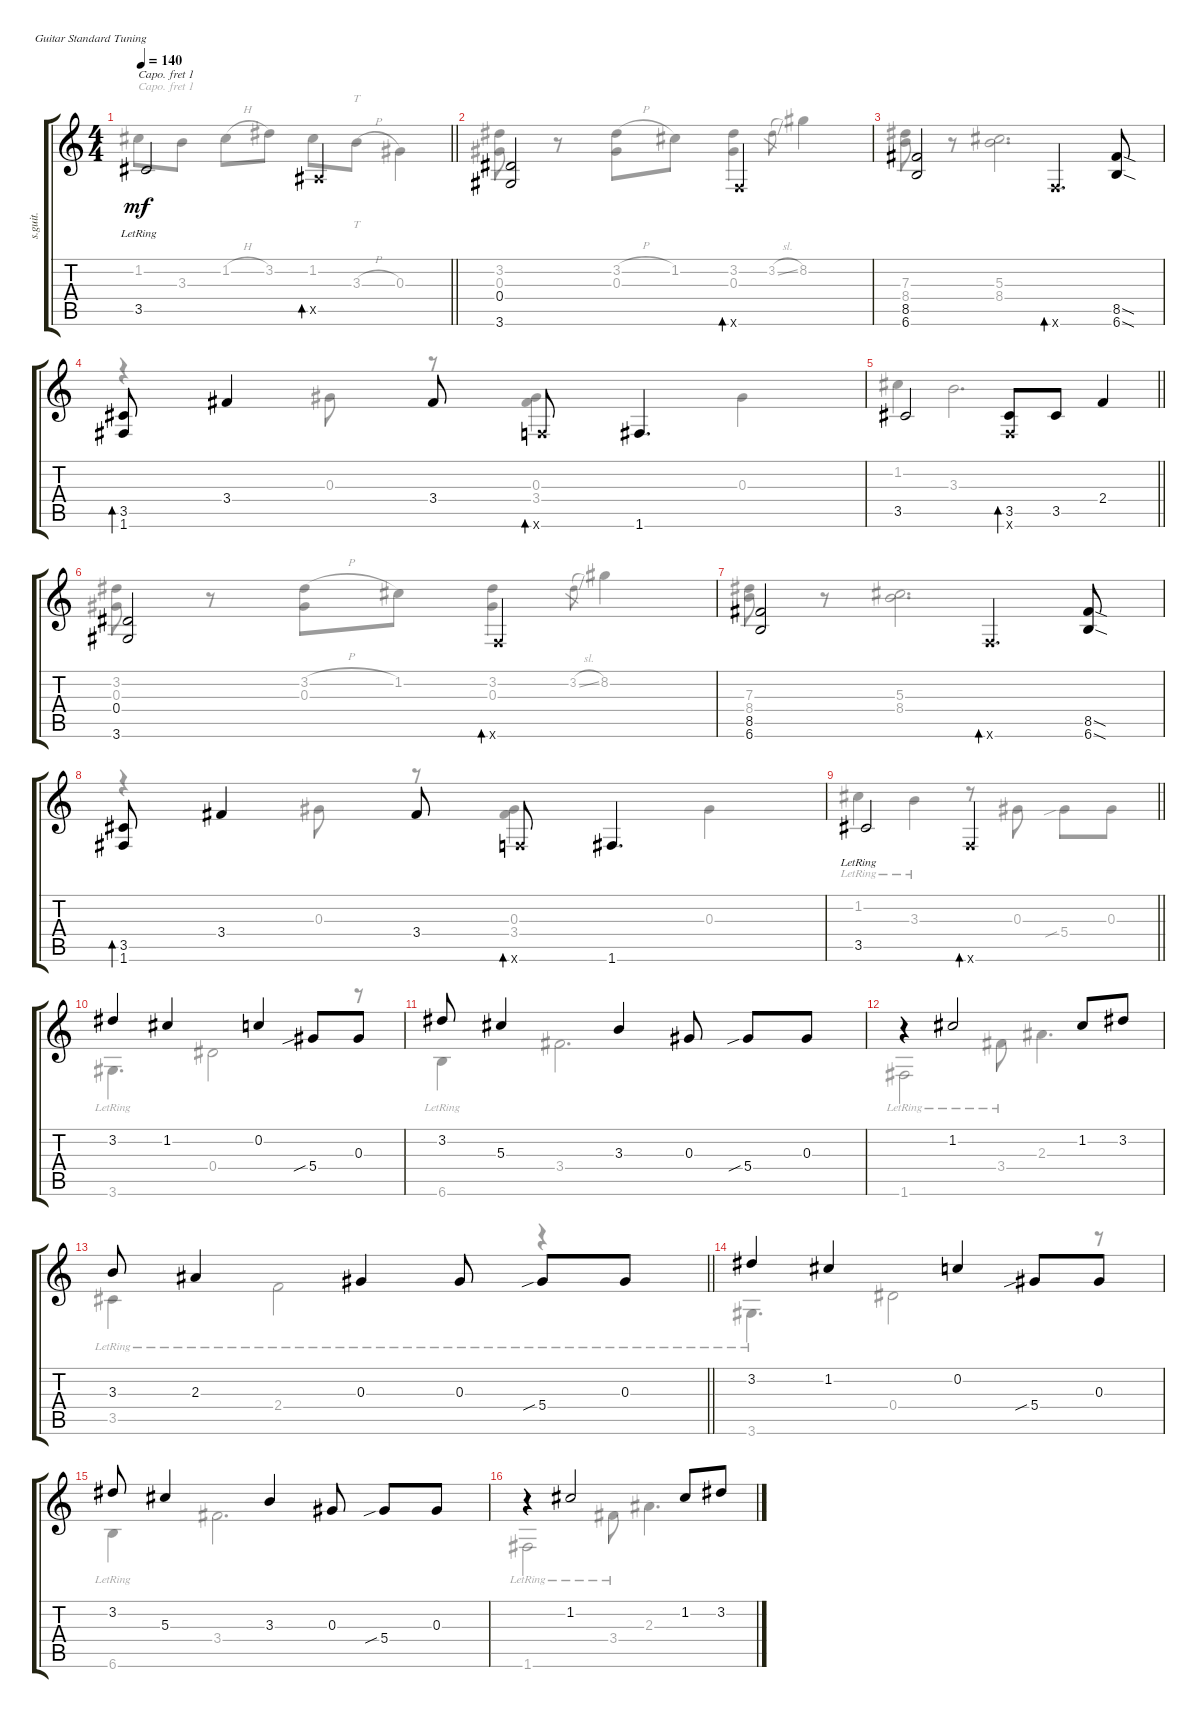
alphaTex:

\defaultSystemsLayout 4
\bracketExtendMode groupsimilarinstruments
\otherSystemsTrackNameOrientation horizontal
\chordDiagramsInScore
\track ("Steel Guitar" "s.guit.") {instrument acousticguitarsteel}
\staff {score tabs}
\capo 1
\tuning (E4 B3 G3 D3 A2 E2)
\voice
\ts (4 4)
\tempo 140
\clef g2
\barLineRight lightlight
\ks c
3.5{lr acc #}.2{dy mf beam Up} 0.5{x acc #}.2{bd 30 beam Up} |
(3.6{acc #} 0.4{acc #}).2{beam Up} 0.6{x}.2{bd 30 beam Up} |
(6.6 8.5{acc #}).2{beam Up} 0.6{x}.4{d bd 30 beam Up} (8.5{sod acc #} 6.6{sod}).8{beam Up} |
(1.6{acc #} 3.5{acc #}).8{bd 30 beam Up} 3.4{acc #}.4{beam Up} 3.4{acc #}.8{beam Up} 0.6{x}.8{bd 30 beam Up} 1.6{acc #}.4{d beam Up} |
\barLineRight lightlight
3.5{acc #}.2{beam Up} (0.6{x} 3.5{acc #}).8{bd 30 beam Up} 3.5{acc #}.8{beam Up} 2.4.4{beam Up} |
(3.6{acc #} 0.4{acc #}).2{beam Up} 0.6{x}.2{bd 30 beam Up} |
(6.6 8.5{acc #}).2{beam Up} 0.6{x}.4{d bd 30 beam Up} (8.5{sod acc #} 6.6{sod}).8{beam Up} |
(1.6{acc #} 3.5{acc #}).8{bd 30 beam Up} 3.4{acc #}.4{beam Up} 3.4{acc #}.8{beam Up} 0.6{x}.8{bd 30 beam Up} 1.6{acc #}.4{d beam Up} |
\barLineRight lightlight
3.5{lr acc #}.2{beam Up} 0.6{x}.2{bd 30 beam Up} |
3.2{acc #}.4{beam Up} 1.2{acc #}.4{beam Up} 0.2.4{beam Up} 5.4{sib acc #}.8{beam Up} 0.3{acc #}.8{beam Up} |
3.2{acc #}.8{beam Up} 5.3{acc #}.4{beam Up} 3.3.4{beam Up} 0.3{acc #}.8{beam Up} 5.4{sib acc #}.8{beam Up} 0.3{acc #}.8{beam Up} |
r.4{beam Up} 1.2{acc #}.2{beam Up} 1.2{acc #}.8{beam Up} 3.2{acc #}.8{beam Up} |
\barLineRight lightlight
3.3.8{beam Up} 2.3{acc #}.4{beam Up} 0.3{acc #}.4{beam Up} 0.3{acc #}.8{beam Up} 5.4{sib acc #}.8{beam Up} 0.3{acc #}.8{beam Up} |
3.2{acc #}.4{beam Up} 1.2{acc #}.4{beam Up} 0.2.4{beam Up} 5.4{sib acc #}.8{beam Up} 0.3{acc #}.8{beam Up} |
3.2{acc #}.8{beam Up} 5.3{acc #}.4{beam Up} 3.3.4{beam Up} 0.3{acc #}.8{beam Up} 5.4{sib acc #}.8{beam Up} 0.3{acc #}.8{beam Up} |
r.4{beam Up} 1.2{acc #}.2{beam Up} 1.2{acc #}.8{beam Up} 3.2{acc #}.8{beam Up}
\voice
\clef g2
\ottava regular
\simile none
\barLineRight lightlight
\ks c
1.2{acc #}.8{dy mf beam Down} 3.3.8{beam Down} 1.2{h acc #}.8{beam Down} 3.2{acc #}.8{beam Down} 1.2{acc #}.8{beam Down} 3.3{h}.8{tt beam Down} 0.3{acc #}.4{beam Down} |
(3.2{acc #} 0.3{acc #}).8{beam Down} r.8{beam Down} (3.2{h acc #} 0.3{acc #}).8{beam Down} 1.2{acc #}.8{beam Down} (3.2{acc #} 0.3{acc #}).4{beam Down} 3.2{sl acc #}.8{gr beam Down} 8.2{acc #}.4{beam Down} |
(7.3{acc #} 8.4).8{beam Down} r.8{beam Down} (5.3{acc #} 8.4).2{d beam Down} |
r.4{beam Down} 0.3{acc #}.8{beam Down} r.8{beam Down} (0.3{acc #} 3.4{acc #}).4{beam Down} 0.3{acc #}.4{beam Down} |
\barLineRight lightlight
1.2{acc #}.4{beam Down} 3.3.2{d beam Down} |
(3.2{acc #} 0.3{acc #}).8{beam Down} r.8{beam Down} (3.2{h acc #} 0.3{acc #}).8{beam Down} 1.2{acc #}.8{beam Down} (3.2{acc #} 0.3{acc #}).4{beam Down} 3.2{sl acc #}.8{gr beam Down} 8.2{acc #}.4{beam Down} |
(7.3{acc #} 8.4).8{beam Down} r.8{beam Down} (5.3{acc #} 8.4).2{d beam Down} |
r.4{beam Down} 0.3{acc #}.8{beam Down} r.8{beam Down} (0.3{acc #} 3.4{acc #}).4{beam Down} 0.3{acc #}.4{beam Down} |
\barLineRight lightlight
1.2{lr acc #}.4{beam Down} 3.3{lr}.4{beam Down} r.8{beam Down} 0.3{acc #}.8{beam Down} 5.4{sib acc #}.8{beam Down} 0.3{acc #}.8{beam Down} |
3.6{lr acc #}.4{d beam Down} 0.4{acc #}.2{beam Down} r.8{beam Down} |
6.6{lr}.4{beam Down} 3.4{acc #}.2{d beam Down} |
1.6{lr acc #}.2{beam Down} 3.4{lr acc #}.8{beam Down} 2.3{acc #}.4{d beam Down} |
\barLineRight lightlight
3.5{lr acc #}.4{beam Down} 2.4{lr}.2{beam Down} r.4{beam Down} |
3.6{lr acc #}.4{d beam Down} 0.4{acc #}.2{beam Down} r.8{beam Down} |
6.6{lr}.4{beam Down} 3.4{acc #}.2{d beam Down} |
1.6{lr acc #}.2{beam Down} 3.4{lr acc #}.8{beam Down} 2.3{acc #}.4{d beam Down}
